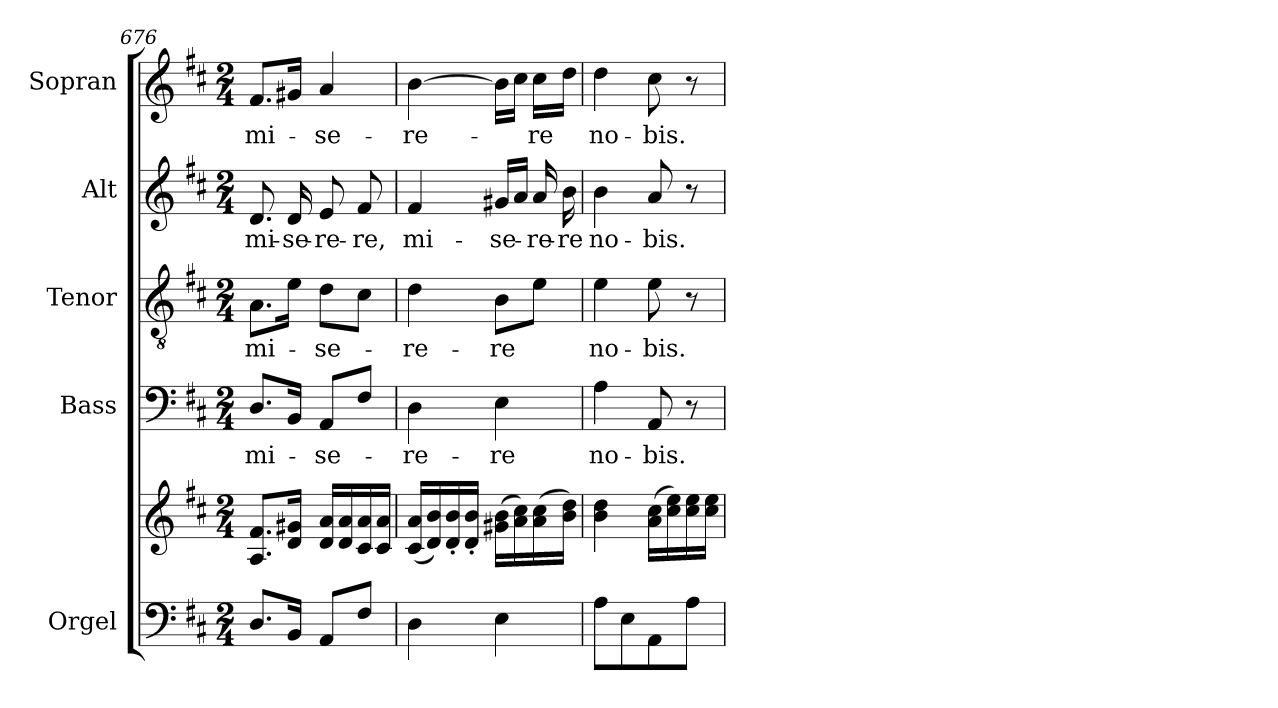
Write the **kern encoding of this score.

**kern	**kern	**kern	**text	**kern	**text	**kern	**text	**kern	**text
*part5	*part5	*part4	*part4	*part3	*part3	*part2	*part2	*part1	*part1
*staff6	*staff5	*staff4	*staff4	*staff3	*staff3	*staff2	*staff2	*staff1	*staff1
*I"Orgel	*	*I"Bass	*	*I"Tenor	*	*I"Alt	*	*I"Sopran	*
*I'Org.	*	*I'B.	*	*I'T.	*	*I'A.	*	*I'S.	*
*clefF4	*clefG2	*clefF4	*	*clefGv2	*	*clefG2	*	*clefG2	*
*k[f#c#]	*k[f#c#]	*k[f#c#]	*	*k[f#c#]	*	*k[f#c#]	*	*k[f#c#]	*
*D:	*D:	*D:	*	*D:	*	*D:	*	*D:	*
*M2/4	*M2/4	*M2/4	*	*M2/4	*	*M2/4	*	*M2/4	*
=676	=676	=676	=676	=676	=676	=676	=676	=676	=676
!	!	!	!LO:LY:b	!	!LO:LY:b	!	!LO:LY:b	!	!LO:LY:b
8.D/L	8.A/ 8.f#/L	8.D/L	mi-	8.A\L	mi-	8.d/	mi-	8.f#/L	mi-
!	!	!	!	!	!	!	!LO:LY:b	!	!
16BB/Jk	16d/ 16g#X/Jk	16BB/Jk	.	16e\Jk	.	16d/	-se-	16g#X/Jk	.
!	!	!	!LO:LY:b	!	!LO:LY:b	!	!LO:LY:b	!	!LO:LY:b
8AA/L	16d/ 16a/LL	8AA/L	-se-	8d\L	-se-	8e/	-re-	4a/	-se-
.	16d/ 16a/	.	.	.	.	.	.	.	.
!	!	!	!	!	!	!	!LO:LY:b	!	!
8F#/J	16c#/ 16a/	8F#/J	.	8c#\J	.	8f#/	-re,	.	.
.	16c#/ 16a/JJ	.	.	.	.	.	.	.	.
!!LO:LB:g=z
=677	=677	=677	=677	=677	=677	=677	=677	=677	=677
!	!	!	!LO:LY:b	!	!LO:LY:b	!	!LO:LY:b	!	!LO:LY:b
4D\	(<16c#/ 16a/LL	4D\	-re-	4d\	-re-	4f#/	mi-	[4b\	-re-
.	16d/ 16b/)	.	.	.	.	.	.	.	.
.	16d/'< 16b/'<	.	.	.	.	.	.	.	.
.	16d/'< 16b/'<JJ	.	.	.	.	.	.	.	.
!	!	!	!LO:LY:b	!	!LO:LY:b	!	!LO:LY:b	!	!
4E\	(>16g#X\ 16b\LL	4E\	-re	8B\L	-re	16g#X/LL	-se-	16b\LL]	.
.	16a\ 16cc#\)	.	.	.	.	16a/JJ	.	16cc#\JJ	.
!	!	!	!	!	!	!	!LO:LY:b	!	!LO:LY:b
.	(>16a\ 16cc#\	.	.	8e\J	.	16a/	-re-	16cc#\LL	-re
!	!	!	!	!	!	!	!LO:LY:b	!	!
.	16b\ 16dd\JJ)	.	.	.	.	16b\	-re	16dd\JJ	.
=678	=678	=678	=678	=678	=678	=678	=678	=678	=678
!	!	!	!LO:LY:b	!	!LO:LY:b	!	!LO:LY:b	!	!LO:LY:b
8A\L	4b\ 4dd\	4A\	no-	4e\	no-	4b\	no-	4dd\	no-
8E\	.	.	.	.	.	.	.	.	.
!	!	!	!LO:LY:b	!	!LO:LY:b	!	!LO:LY:b	!	!LO:LY:b
8AA\	(>16a\ 16cc#\LL	8AA/	-bis.	8e\	-bis.	8a/	-bis.	8cc#\	-bis.
.	16cc#\ 16ee\)	.	.	.	.	.	.	.	.
8A\J	16cc#\ 16ee\	8r	.	8r	.	8r	.	8r	.
.	16cc#\ 16ee\JJ	.	.	.	.	.	.	.	.
=	=	=	=	=	=	=	=	=	=
*-	*-	*-	*-	*-	*-	*-	*-	*-	*-
